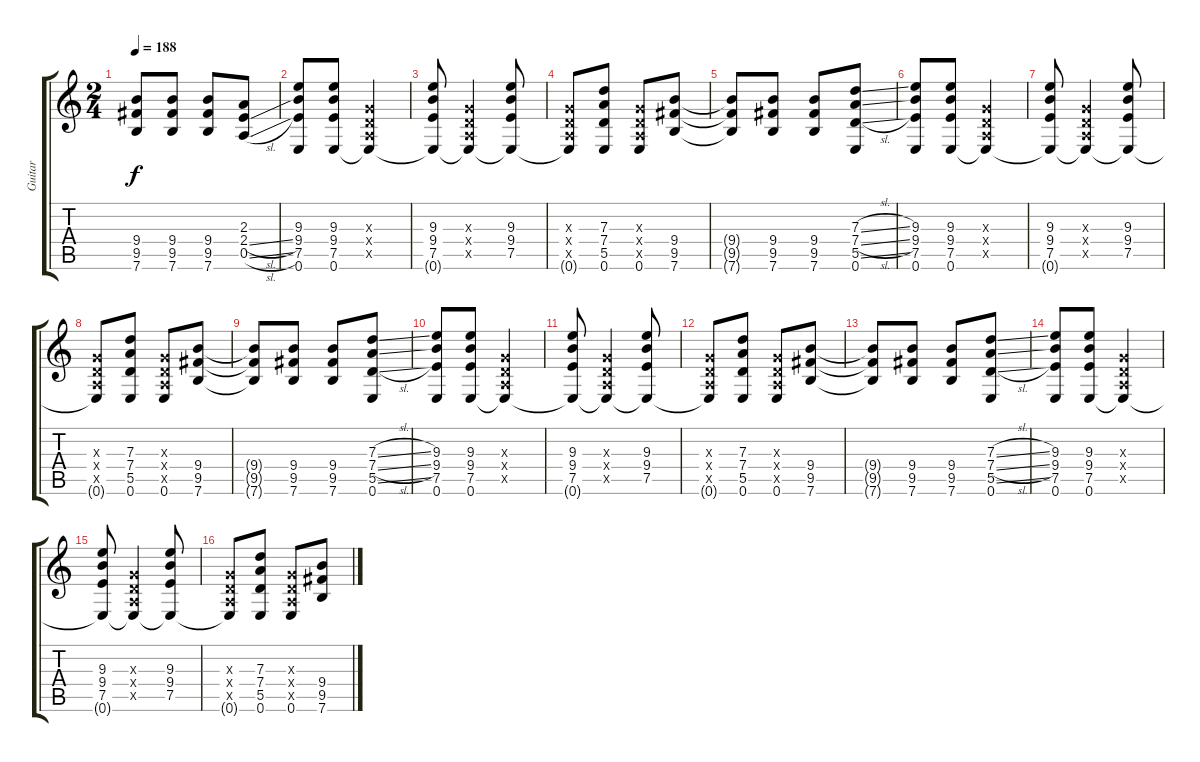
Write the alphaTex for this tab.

\track ("Guitar" "Guitar") {instrument overdrivenguitar}
\staff {score tabs}
\tuning (E4 B3 G3 D3 A2 E2) {hide}
\ts (2 4)
\tempo 188
\clef g2
\ks c
(9.4{t} 9.5{t} 7.6{t}).8{dy f} (9.4 9.5 7.6).8 (9.4 9.5 7.6).8 (2.3 2.4{sl} 0.5{sl}).8 |
(9.3 9.4 7.5 0.6).8 (9.3 9.4 7.5 0.6).8 (0.3{x} 0.4{x} 0.5{x} 0.6{t}).4 |
(9.3 9.4 7.5 0.6{t}).8 (0.3{x} 0.4{x} 0.5{x} 0.6{t}).4 (9.3 9.4 7.5 0.6{t}).8 |
(0.3{x} 0.4{x} 0.5{x} 0.6{t}).8 (7.3 7.4 5.5 0.6).8 (0.3{x} 0.4{x} 0.5{x} 0.6).8 (9.4 9.5 7.6).8 |
(9.4{t} 9.5{t} 7.6{t}).8 (9.4 9.5 7.6).8 (9.4 9.5 7.6).8 (7.3{sl} 7.4{sl} 5.5{sl} 0.6).8 |
(9.3 9.4 7.5 0.6).8 (9.3 9.4 7.5 0.6).8 (0.3{x} 0.4{x} 0.5{x} 0.6{t}).4 |
(9.3 9.4 7.5 0.6{t}).8 (0.3{x} 0.4{x} 0.5{x} 0.6{t}).4 (9.3 9.4 7.5 0.6{t}).8 |
(0.3{x} 0.4{x} 0.5{x} 0.6{t}).8 (7.3 7.4 5.5 0.6).8 (0.3{x} 0.4{x} 0.5{x} 0.6).8 (9.4 9.5 7.6).8 |
(9.4{t} 9.5{t} 7.6{t}).8 (9.4 9.5 7.6).8 (9.4 9.5 7.6).8 (7.3{sl} 7.4{sl} 5.5{sl} 0.6).8 |
(9.3 9.4 7.5 0.6).8 (9.3 9.4 7.5 0.6).8 (0.3{x} 0.4{x} 0.5{x} 0.6{t}).4 |
(9.3 9.4 7.5 0.6{t}).8 (0.3{x} 0.4{x} 0.5{x} 0.6{t}).4 (9.3 9.4 7.5 0.6{t}).8 |
(0.3{x} 0.4{x} 0.5{x} 0.6{t}).8 (7.3 7.4 5.5 0.6).8 (0.3{x} 0.4{x} 0.5{x} 0.6).8 (9.4 9.5 7.6).8 |
(9.4{t} 9.5{t} 7.6{t}).8 (9.4 9.5 7.6).8 (9.4 9.5 7.6).8 (7.3{sl} 7.4{sl} 5.5{sl} 0.6).8 |
(9.3 9.4 7.5 0.6).8 (9.3 9.4 7.5 0.6).8 (0.3{x} 0.4{x} 0.5{x} 0.6{t}).4 |
(9.3 9.4 7.5 0.6{t}).8 (0.3{x} 0.4{x} 0.5{x} 0.6{t}).4 (9.3 9.4 7.5 0.6{t}).8 |
(0.3{x} 0.4{x} 0.5{x} 0.6{t}).8 (7.3 7.4 5.5 0.6).8 (0.3{x} 0.4{x} 0.5{x} 0.6).8 (9.4 9.5 7.6).8
